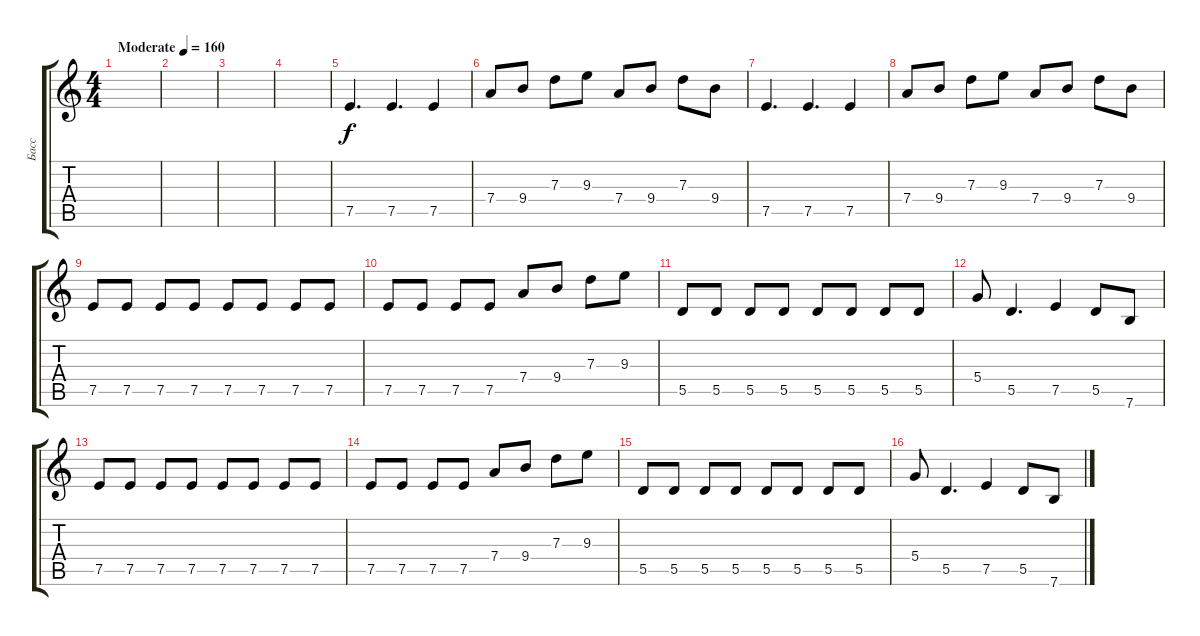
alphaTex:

\track ("Басс" "Басс") {instrument electricbassfinger}
\staff {score tabs}
\tuning (E4 B3 G3 D3 A2 E2) {hide}
\ts (4 4)
\tempo (160 "Moderate")
\clef g2
\ks c
|
|
|
|
7.5.4{d} 7.5.4{d} 7.5.4 |
7.4.8 9.4.8 7.3.8 9.3.8 7.4.8 9.4.8 7.3.8 9.4.8 |
7.5.4{d} 7.5.4{d} 7.5.4 |
7.4.8 9.4.8 7.3.8 9.3.8 7.4.8 9.4.8 7.3.8 9.4.8 |
7.5.8 7.5.8 7.5.8 7.5.8 7.5.8 7.5.8 7.5.8 7.5.8 |
7.5.8 7.5.8 7.5.8 7.5.8 7.4.8 9.4.8 7.3.8 9.3.8 |
5.5.8 5.5.8 5.5.8 5.5.8 5.5.8 5.5.8 5.5.8 5.5.8 |
5.4.8 5.5.4{d} 7.5.4 5.5.8 7.6.8 |
7.5.8 7.5.8 7.5.8 7.5.8 7.5.8 7.5.8 7.5.8 7.5.8 |
7.5.8 7.5.8 7.5.8 7.5.8 7.4.8 9.4.8 7.3.8 9.3.8 |
5.5.8 5.5.8 5.5.8 5.5.8 5.5.8 5.5.8 5.5.8 5.5.8 |
5.4.8 5.5.4{d} 7.5.4 5.5.8 7.6.8
